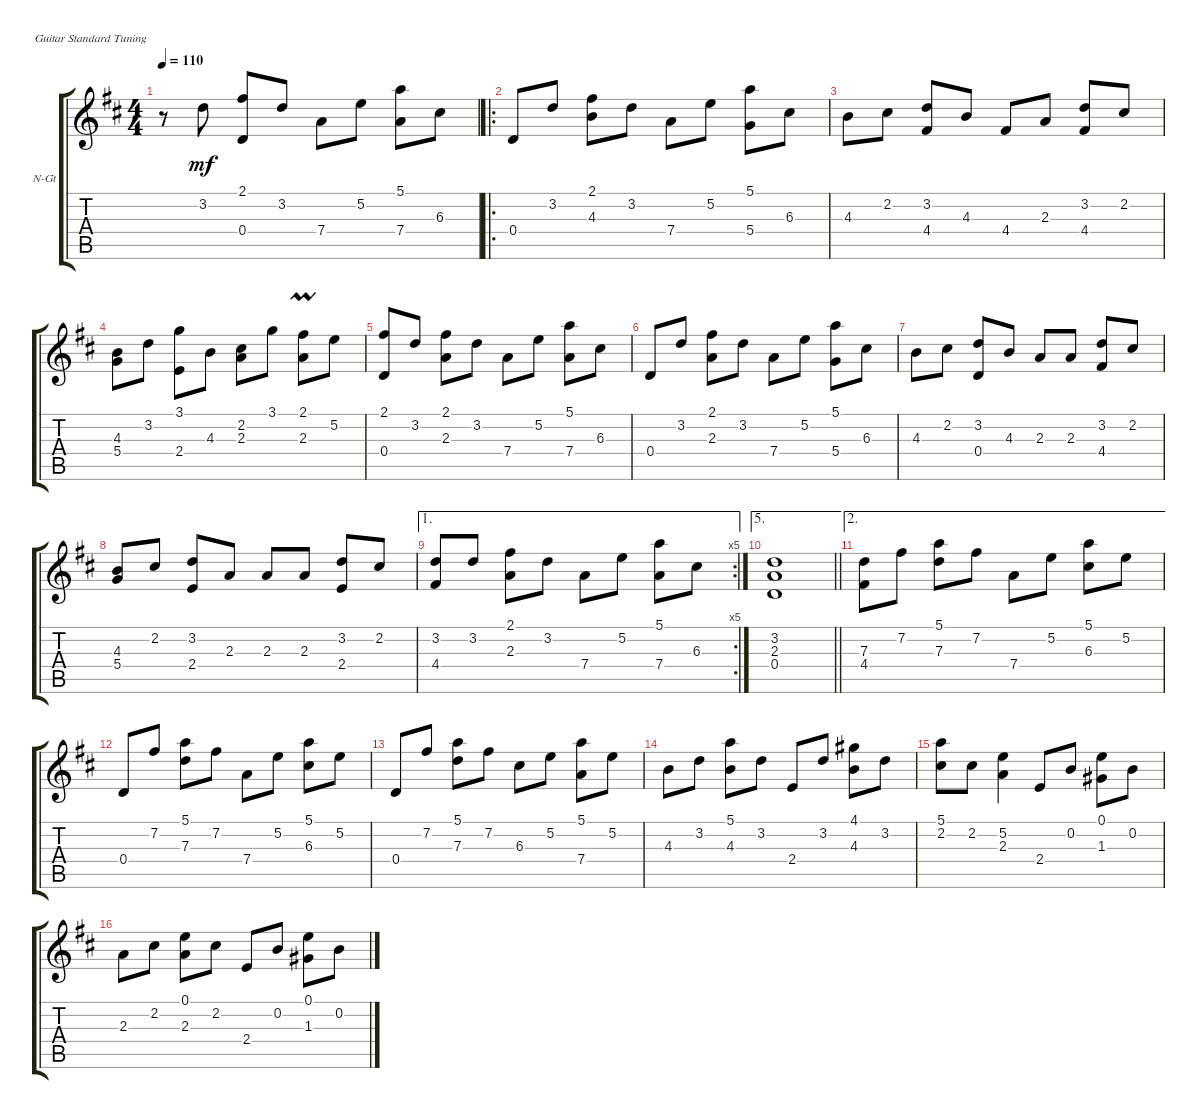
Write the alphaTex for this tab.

\defaultSystemsLayout 4
\bracketExtendMode groupsimilarinstruments
\firstSystemTrackNameOrientation horizontal
\otherSystemsTrackNameOrientation horizontal
\track ("Nylon Guitar" "N-Gt") {instrument acousticguitarnylon}
\staff {score tabs}
\tuning (E4 B3 G3 D3 A2 E2)
\ts (4 4)
\tempo 110
\clef g2
\ks d
r.8{dy mf instrument acousticguitarnylon} 3.2.8 (0.4 2.1).8 3.2.8 7.4.8 5.2.8 (5.1 7.4).8 6.3.8 |
\ro
0.4.8 3.2.8 (2.1 4.3).8 3.2.8 7.4.8 5.2.8 (5.1 5.4).8 6.3.8 |
4.3.8 2.2.8 (3.2 4.4).8 4.3.8 4.4.8 2.3.8 (3.2 4.4).8 2.2.8 |
(4.3 5.4).8 3.2.8 (3.1 2.4).8 4.3.8 (2.2 2.3).8 3.1.8 (2.1{umordent} 2.3).8 5.2.8 |
(2.1 0.4).8 3.2.8 (2.1 2.3).8 3.2.8 7.4.8 5.2.8 (5.1 7.4).8 6.3.8 |
0.4.8 3.2.8 (2.1 2.3).8 3.2.8 7.4.8 5.2.8 (5.1 5.4).8 6.3.8 |
4.3.8 2.2.8 (3.2 0.4).8 4.3.8 2.3.8 2.3.8 (4.4 3.2).8 2.2.8 |
(4.3 5.4).8 2.2.8 (3.2 2.4).8 2.3.8 2.3.8 2.3.8 (2.4 3.2).8 2.2.8 |
\ae 1
\rc 5
(3.2 4.4).8 3.2.8 (2.1 2.3).8 3.2.8 7.4.8 5.2.8 (5.1 7.4).8 6.3.8 |
\ae 5
\barLineRight lightlight
(3.2 2.3 0.4).1 |
\ae 2
(4.4 7.3).8 7.2.8 (5.1 7.3).8 7.2.8 7.4.8 5.2.8 (5.1 6.3).8 5.2.8 |
0.4.8 7.2.8 (5.1 7.3).8 7.2.8 7.4.8 5.2.8 (5.1 6.3).8 5.2.8 |
0.4.8 7.2.8 (5.1 7.3).8 7.2.8 6.3.8 5.2.8 (5.1 7.4).8 5.2.8 |
4.3.8 3.2.8 (5.1 4.3).8 3.2.8 2.4.8 3.2.8 (4.1 4.3).8 3.2.8 |
(5.1 2.2).8 2.2.8 (5.2 2.3).4 2.4.8 0.2.8 (1.3 0.1).8 0.2.8 |
2.3.8 2.2.8 (2.3 0.1).8 2.2.8 2.4.8 0.2.8 (1.3 0.1).8 0.2.8
